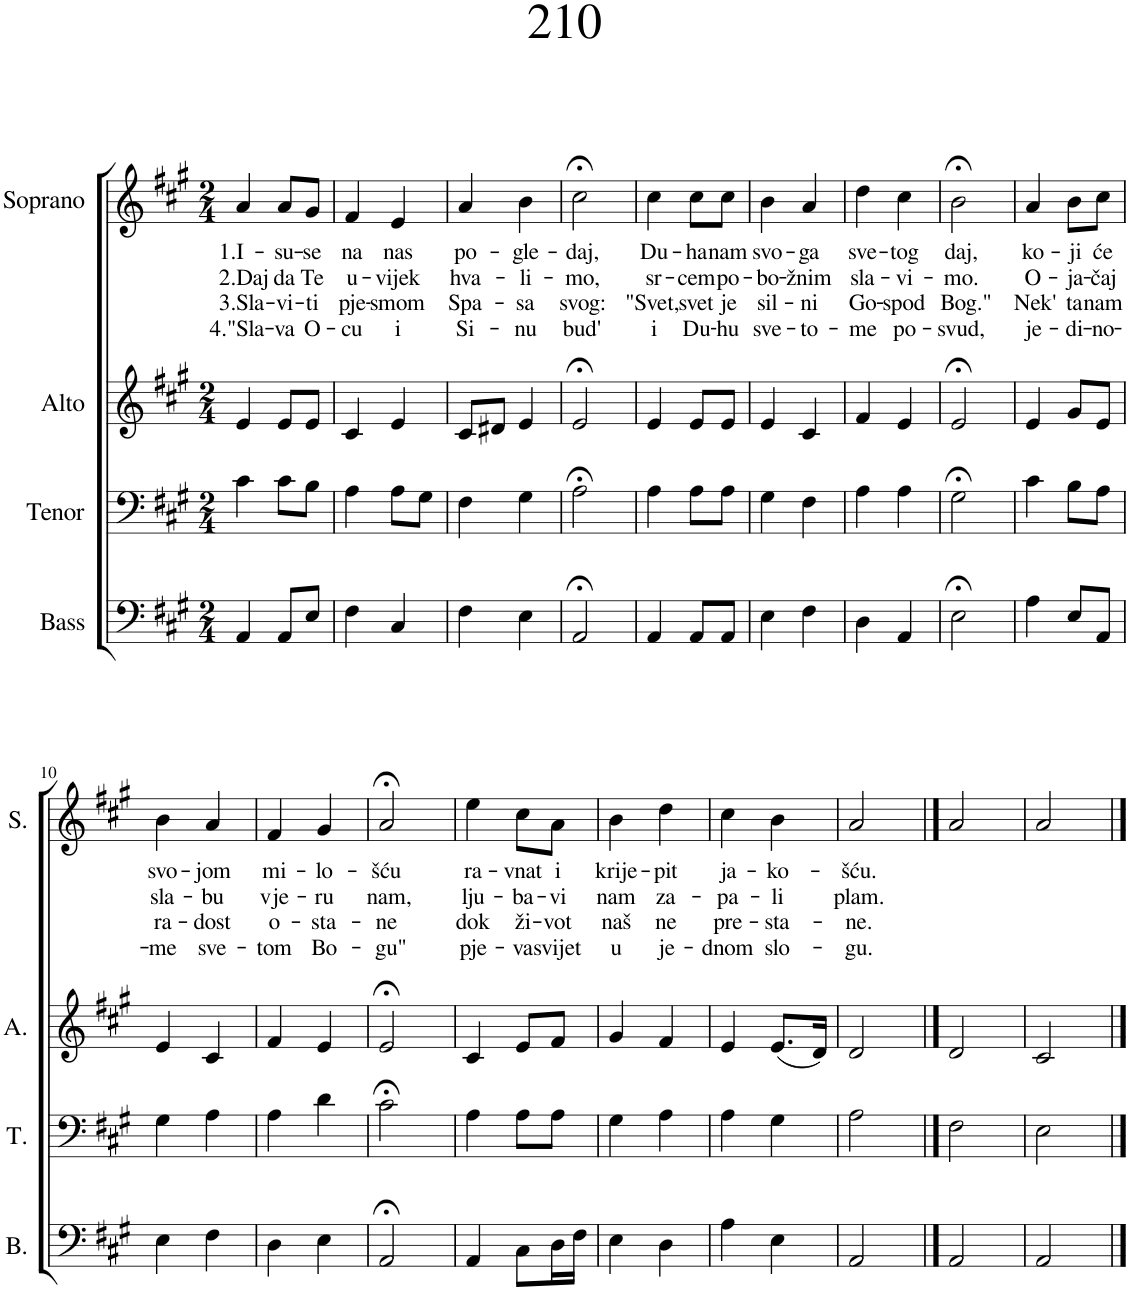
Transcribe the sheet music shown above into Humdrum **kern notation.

**kern	**kern	**kern	**kern	**text	**text	**text	**text
*part4	*part3	*part2	*part1	*part1	*part1	*part1	*part1
*staff4	*staff3	*staff2	*staff1	*staff1	*staff1	*staff1	*staff1
*I"Bass	*I"Tenor	*I"Alto	*I"Soprano	*	*	*	*
*I'B.	*I'T.	*I'A.	*I'S.	*	*	*	*
*clefF4	*clefF4	*clefG2	*clefG2	*	*	*	*
*k[f#c#g#]	*k[f#c#g#]	*k[f#c#g#]	*k[f#c#g#]	*	*	*	*
*M2/4	*M2/4	*M2/4	*M2/4	*	*	*	*
=1	=1	=1	=1	=1	=1	=1	=1
!	!	!	!	!LO:LY:b	!LO:LY:b	!LO:LY:b	!LO:LY:b
4AA/	4c#\	4e/	4a/	1.I-	2.Daj	3.Sla-	4."Sla-
!	!	!	!	!LO:LY:b	!LO:LY:b	!LO:LY:b	!LO:LY:b
8AA/L	8c#\L	8e/L	8a/L	-su-	da	-vi-	-va
!	!	!	!	!LO:LY:b	!LO:LY:b	!LO:LY:b	!LO:LY:b
8E/J	8B\J	8e/J	8g#/J	-se	Te	-ti	O-
=2	=2	=2	=2	=2	=2	=2	=2
!	!	!	!	!LO:LY:b	!LO:LY:b	!LO:LY:b	!LO:LY:b
4F#\	4A\	4c#/	4f#/	na	u-	pje-	-cu
!	!	!	!	!LO:LY:b	!LO:LY:b	!LO:LY:b	!LO:LY:b
4C#/	8A\L	4e/	4e/	nas	-vijek	-smom	i
.	8G#\J	.	.	.	.	.	.
=3	=3	=3	=3	=3	=3	=3	=3
!	!	!	!	!LO:LY:b	!LO:LY:b	!LO:LY:b	!LO:LY:b
4F#\	4F#\	8c#/L	4a/	po-	hva-	Spa-	Si-
.	.	8d#X/J	.	.	.	.	.
!	!	!	!	!LO:LY:b	!LO:LY:b	!LO:LY:b	!LO:LY:b
4E\	4G#\	4e/	4b\	-gle-	-li-	-sa	-nu
=4	=4	=4	=4	=4	=4	=4	=4
!	!	!	!	!LO:LY:b	!LO:LY:b	!LO:LY:b	!LO:LY:b
2AA;</	2A;<\	2e;</	2cc#;<\	-daj,	-mo,	svog:	bud'
=5	=5	=5	=5	=5	=5	=5	=5
!	!	!	!	!LO:LY:b	!LO:LY:b	!LO:LY:b	!LO:LY:b
4AA/	4A\	4e/	4cc#\	Du-	sr-	"Svet,	i
!	!	!	!	!LO:LY:b	!LO:LY:b	!LO:LY:b	!LO:LY:b
8AA/L	8A\L	8e/L	8cc#\L	-ha	-cem	svet	Du-
!	!	!	!	!LO:LY:b	!LO:LY:b	!LO:LY:b	!LO:LY:b
8AA/J	8A\J	8e/J	8cc#\J	nam	po-	je	-hu
=6	=6	=6	=6	=6	=6	=6	=6
!	!	!	!	!LO:LY:b	!LO:LY:b	!LO:LY:b	!LO:LY:b
4E\	4G#\	4e/	4b\	svo-	-bo-	sil-	sve-
!	!	!	!	!LO:LY:b	!LO:LY:b	!LO:LY:b	!LO:LY:b
4F#\	4F#\	4c#/	4a/	-ga	-žnim	-ni	-to-
=7	=7	=7	=7	=7	=7	=7	=7
!	!	!	!	!LO:LY:b	!LO:LY:b	!LO:LY:b	!LO:LY:b
4D\	4A\	4f#/	4dd\	sve-	sla-	Go-	-me
!	!	!	!	!LO:LY:b	!LO:LY:b	!LO:LY:b	!LO:LY:b
4AA/	4A\	4e/	4cc#\	-tog	-vi-	-spod	po-
=8	=8	=8	=8	=8	=8	=8	=8
!	!	!	!	!LO:LY:b	!LO:LY:b	!LO:LY:b	!LO:LY:b
2E;<\	2G#;<\	2e;</	2b;<\	daj,	-mo.	Bog."	-svud,
=9	=9	=9	=9	=9	=9	=9	=9
!	!	!	!	!LO:LY:b	!LO:LY:b	!LO:LY:b	!LO:LY:b
4A\	4c#\	4e/	4a/	ko-	O-	Nek'	je-
!	!	!	!	!LO:LY:b	!LO:LY:b	!LO:LY:b	!LO:LY:b
8E/L	8B\L	8g#/L	8b\L	-ji	-ja-	ta	-di-
!	!	!	!	!LO:LY:b	!LO:LY:b	!LO:LY:b	!LO:LY:b
8AA/J	8A\J	8e/J	8cc#\J	će	-čaj	nam	-no-
!!LO:LB:g=z
=10	=10	=10	=10	=10	=10	=10	=10
!	!	!	!	!LO:LY:b	!LO:LY:b	!LO:LY:b	!LO:LY:b
4E\	4G#\	4e/	4b\	svo-	sla-	ra-	-me
!	!	!	!	!LO:LY:b	!LO:LY:b	!LO:LY:b	!LO:LY:b
4F#\	4A\	4c#/	4a/	-jom	-bu	-dost	sve-
=11	=11	=11	=11	=11	=11	=11	=11
!	!	!	!	!LO:LY:b	!LO:LY:b	!LO:LY:b	!LO:LY:b
4D\	4A\	4f#/	4f#/	mi-	vje-	o-	-tom
!	!	!	!	!LO:LY:b	!LO:LY:b	!LO:LY:b	!LO:LY:b
4E\	4d\	4e/	4g#/	-lo-	-ru	-sta-	Bo-
=12	=12	=12	=12	=12	=12	=12	=12
!	!	!	!	!LO:LY:b	!LO:LY:b	!LO:LY:b	!LO:LY:b
2AA;</	2c#;<\	2e;</	2a;</	-šću	nam,	-ne	-gu"
=13	=13	=13	=13	=13	=13	=13	=13
!	!	!	!	!LO:LY:b	!LO:LY:b	!LO:LY:b	!LO:LY:b
4AA/	4A\	4c#/	4ee\	ra-	lju-	dok	pje-
!	!	!	!	!LO:LY:b	!LO:LY:b	!LO:LY:b	!LO:LY:b
8C#\L	8A\L	8e/L	8cc#\L	-vnat	-ba-	ži-	-va
!	!	!	!	!LO:LY:b	!LO:LY:b	!LO:LY:b	!LO:LY:b
16D\L	8A\J	8f#/J	8a\J	i	-vi	-vot	svijet
16F#\JJ	.	.	.	.	.	.	.
=14	=14	=14	=14	=14	=14	=14	=14
!	!	!	!	!LO:LY:b	!LO:LY:b	!LO:LY:b	!LO:LY:b
4E\	4G#\	4g#/	4b\	krije-	nam	naš	u
!	!	!	!	!LO:LY:b	!LO:LY:b	!LO:LY:b	!LO:LY:b
4D\	4A\	4f#/	4dd\	-pit	za-	ne	je-
=15	=15	=15	=15	=15	=15	=15	=15
!	!	!	!	!LO:LY:b	!LO:LY:b	!LO:LY:b	!LO:LY:b
4A\	4A\	4e/	4cc#\	ja-	-pa-	pre-	-dnom
!	!	!	!	!LO:LY:b	!LO:LY:b	!LO:LY:b	!LO:LY:b
4E\	4G#\	(8.e/L	4b\	-ko-	-li	-sta-	slo-
.	.	16d/Jk)	.	.	.	.	.
=16	=16	=16	=16	=16	=16	=16	=16
!	!	!	!	!LO:LY:b	!LO:LY:b	!LO:LY:b	!LO:LY:b
2AA/	2A\	2d/	2a/	-šću.	plam.	-ne.	-gu.
==17	==17	==17	==17	==17	==17	==17	==17
2AA/	2F#\	2d/	2a/	.	.	.	.
=18	=18	=18	=18	=18	=18	=18	=18
2AA/	2E\	2c#/	2a/	.	.	.	.
==	==	==	==	==	==	==	==
*-	*-	*-	*-	*-	*-	*-	*-
